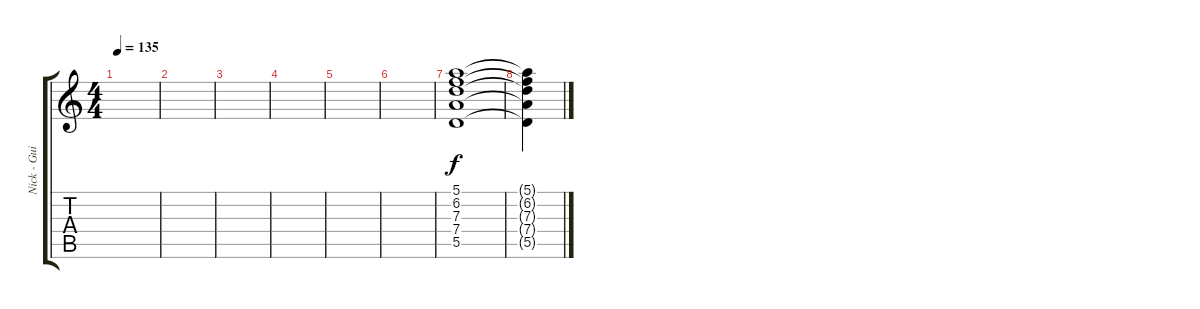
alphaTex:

\track ("Nick - Guitar" "Nick - Gui") {instrument overdrivenguitar}
\staff {score tabs}
\tuning (E4 B3 G3 D3 A2 E2) {hide}
\ts (4 4)
\tempo 135
\clef g2
\ks c
|
|
|
|
|
|
(5.1 6.2 7.3 7.4 5.5).1 |
(5.1{t} 6.2{t} 7.3{t} 7.4{t} 5.5{t}).4
